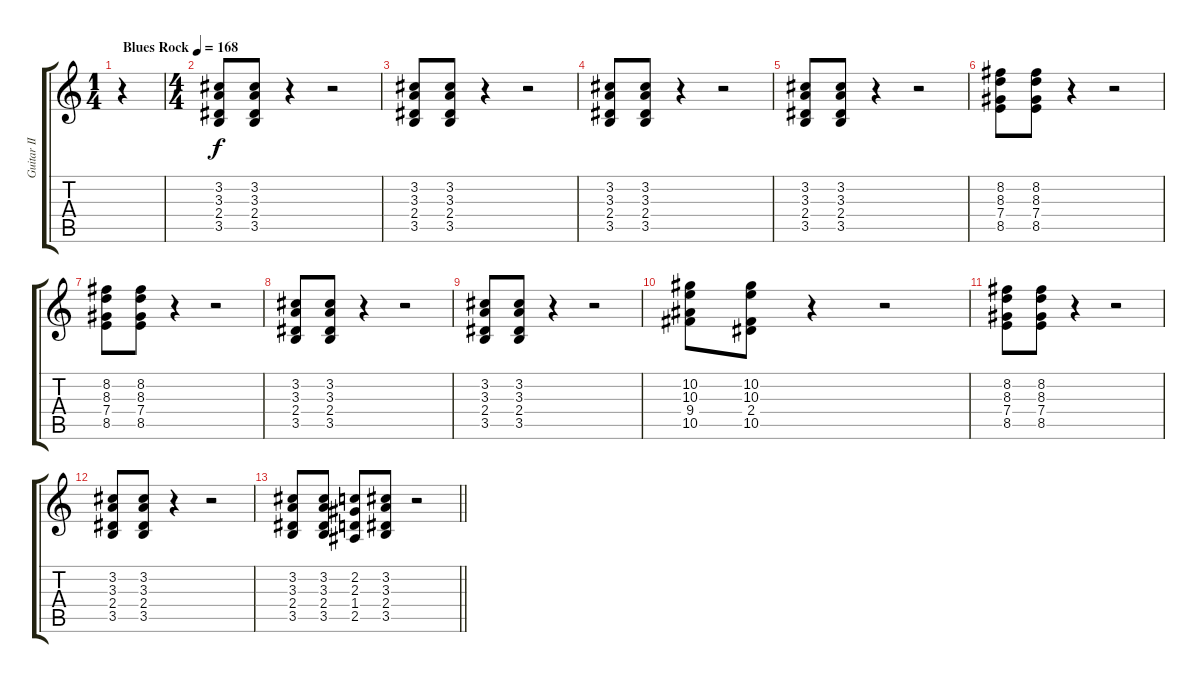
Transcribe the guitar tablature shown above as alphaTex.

\track ("Guitar II" "Guitar II") {instrument overdrivenguitar}
\staff {score tabs}
\tuning (Eb4 Bb3 Gb3 Db3 Ab2 Eb2) {hide}
\ts (1 4)
\tempo (168 "Blues Rock")
\clef g2
\ks c
r.4{dy f instrument overdrivenguitar} |
\ts (4 4)
(3.2 3.3 2.4 3.5).8 (3.2 3.3 2.4 3.5).8 r.4 r.2 |
(3.2 3.3 2.4 3.5).8 (3.2 3.3 2.4 3.5).8 r.4 r.2 |
(3.2 3.3 2.4 3.5).8 (3.2 3.3 2.4 3.5).8 r.4 r.2 |
(3.2 3.3 2.4 3.5).8 (3.2 3.3 2.4 3.5).8 r.4 r.2 |
(8.2 8.3 7.4 8.5).8 (8.2 8.3 7.4 8.5).8 r.4 r.2 |
(8.2 8.3 7.4 8.5).8 (8.2 8.3 7.4 8.5).8 r.4 r.2 |
(3.2 3.3 2.4 3.5).8 (3.2 3.3 2.4 3.5).8 r.4 r.2 |
(3.2 3.3 2.4 3.5).8 (3.2 3.3 2.4 3.5).8 r.4 r.2 |
(10.2 10.3 9.4 10.5).8 (10.2 10.3 2.4 10.5).8 r.4 r.2 |
(8.2 8.3 7.4 8.5).8 (8.2 8.3 7.4 8.5).8 r.4 r.2 |
(3.2 3.3 2.4 3.5).8 (3.2 3.3 2.4 3.5).8 r.4 r.2 |
\barLineRight lightlight
(3.2 3.3 2.4 3.5).8 (3.2 3.3 2.4 3.5).8 (2.2 2.3 1.4 2.5).8 (3.2 3.3 2.4 3.5).8 r.2
